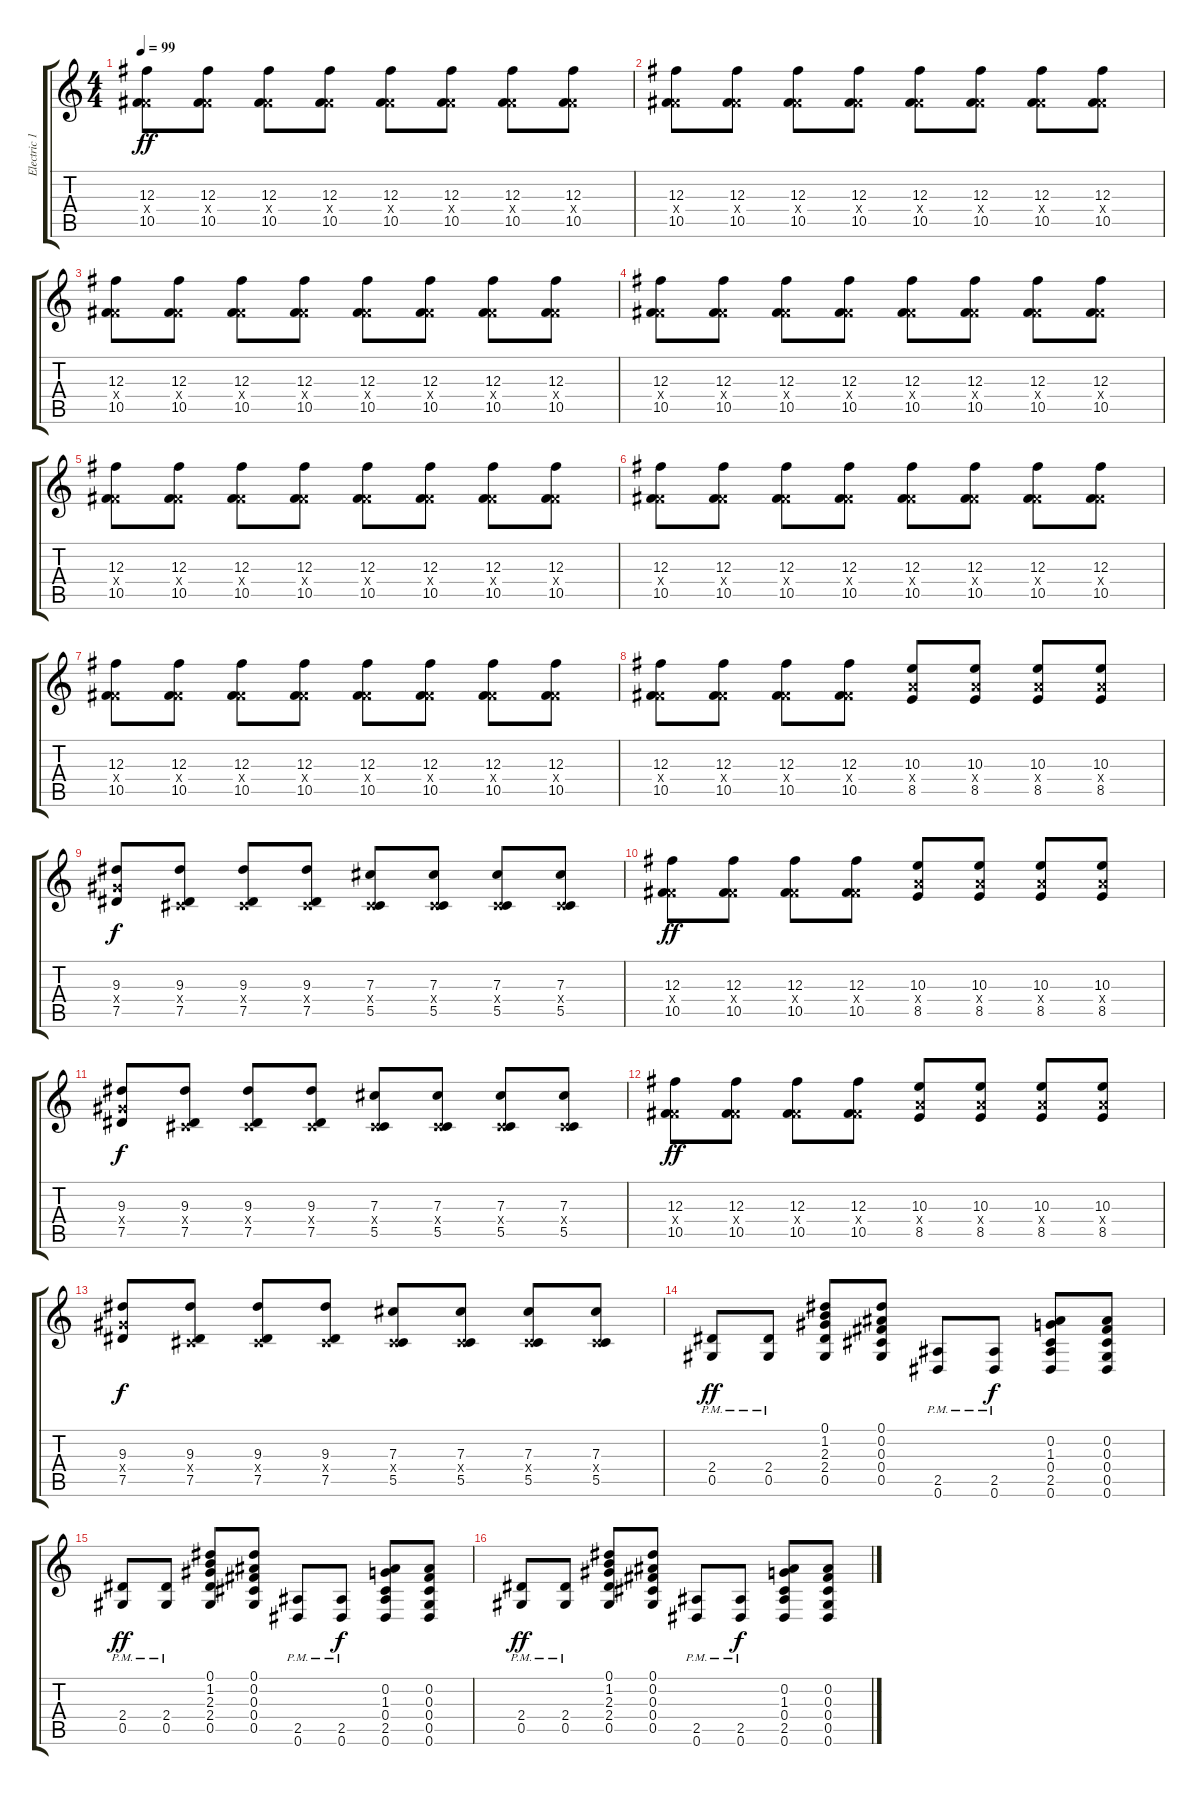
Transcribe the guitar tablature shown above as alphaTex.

\track ("Electric 1" "Electric 1") {instrument distortionguitar}
\staff {score tabs}
\tuning (Eb4 Bb3 Gb3 Db3 Ab2 Eb2) {hide}
\ts (4 4)
\tempo 99
\clef g2
\ks c
(12.3 5.4{x} 10.5).8{dy ff} (12.3 5.4{x} 10.5).8 (12.3 5.4{x} 10.5).8 (12.3 5.4{x} 10.5).8 (12.3 5.4{x} 10.5).8 (12.3 5.4{x} 10.5).8 (12.3 5.4{x} 10.5).8 (12.3 5.4{x} 10.5).8 |
(12.3 5.4{x} 10.5).8 (12.3 5.4{x} 10.5).8 (12.3 5.4{x} 10.5).8 (12.3 5.4{x} 10.5).8 (12.3 5.4{x} 10.5).8 (12.3 5.4{x} 10.5).8 (12.3 5.4{x} 10.5).8 (12.3 5.4{x} 10.5).8 |
(12.3 5.4{x} 10.5).8 (12.3 5.4{x} 10.5).8 (12.3 5.4{x} 10.5).8 (12.3 5.4{x} 10.5).8 (12.3 5.4{x} 10.5).8 (12.3 5.4{x} 10.5).8 (12.3 5.4{x} 10.5).8 (12.3 5.4{x} 10.5).8 |
(12.3 5.4{x} 10.5).8 (12.3 5.4{x} 10.5).8 (12.3 5.4{x} 10.5).8 (12.3 5.4{x} 10.5).8 (12.3 5.4{x} 10.5).8 (12.3 5.4{x} 10.5).8 (12.3 5.4{x} 10.5).8 (12.3 5.4{x} 10.5).8 |
(12.3 5.4{x} 10.5).8 (12.3 5.4{x} 10.5).8 (12.3 5.4{x} 10.5).8 (12.3 5.4{x} 10.5).8 (12.3 5.4{x} 10.5).8 (12.3 5.4{x} 10.5).8 (12.3 5.4{x} 10.5).8 (12.3 5.4{x} 10.5).8 |
(12.3 5.4{x} 10.5).8 (12.3 5.4{x} 10.5).8 (12.3 5.4{x} 10.5).8 (12.3 5.4{x} 10.5).8 (12.3 5.4{x} 10.5).8 (12.3 5.4{x} 10.5).8 (12.3 5.4{x} 10.5).8 (12.3 5.4{x} 10.5).8 |
(12.3 5.4{x} 10.5).8 (12.3 5.4{x} 10.5).8 (12.3 5.4{x} 10.5).8 (12.3 5.4{x} 10.5).8 (12.3 5.4{x} 10.5).8 (12.3 5.4{x} 10.5).8 (12.3 5.4{x} 10.5).8 (12.3 5.4{x} 10.5).8 |
(12.3 5.4{x} 10.5).8 (12.3 5.4{x} 10.5).8 (12.3 5.4{x} 10.5).8 (12.3 5.4{x} 10.5).8 (10.3 8.4{x} 8.5).8 (10.3 8.4{x} 8.5).8 (10.3 8.4{x} 8.5).8 (10.3 8.4{x} 8.5).8 |
(9.3 7.4{x} 7.5).8{dy f} (9.3 0.4{x} 7.5).8 (9.3 0.4{x} 7.5).8 (9.3 0.4{x} 7.5).8 (7.3 0.4{x} 5.5).8 (7.3 0.4{x} 5.5).8 (7.3 0.4{x} 5.5).8 (7.3 0.4{x} 5.5).8 |
(12.3 5.4{x} 10.5).8{dy ff} (12.3 5.4{x} 10.5).8 (12.3 5.4{x} 10.5).8 (12.3 5.4{x} 10.5).8 (10.3 8.4{x} 8.5).8 (10.3 8.4{x} 8.5).8 (10.3 8.4{x} 8.5).8 (10.3 8.4{x} 8.5).8 |
(9.3 7.4{x} 7.5).8{dy f} (9.3 0.4{x} 7.5).8 (9.3 0.4{x} 7.5).8 (9.3 0.4{x} 7.5).8 (7.3 0.4{x} 5.5).8 (7.3 0.4{x} 5.5).8 (7.3 0.4{x} 5.5).8 (7.3 0.4{x} 5.5).8 |
(12.3 5.4{x} 10.5).8{dy ff} (12.3 5.4{x} 10.5).8 (12.3 5.4{x} 10.5).8 (12.3 5.4{x} 10.5).8 (10.3 8.4{x} 8.5).8 (10.3 8.4{x} 8.5).8 (10.3 8.4{x} 8.5).8 (10.3 8.4{x} 8.5).8 |
(9.3 7.4{x} 7.5).8{dy f} (9.3 0.4{x} 7.5).8 (9.3 0.4{x} 7.5).8 (9.3 0.4{x} 7.5).8 (7.3 0.4{x} 5.5).8 (7.3 0.4{x} 5.5).8 (7.3 0.4{x} 5.5).8 (7.3 0.4{x} 5.5).8 |
(2.4{pm} 0.5{pm}).8{dy ff} (2.4{pm} 0.5{pm}).8 (0.1 1.2 2.3 2.4 0.5).8 (0.1 0.2 0.3 0.4 0.5).8 (2.5{pm} 0.6{pm}).8 (2.5{pm} 0.6{pm}).8{dy f} (0.2 1.3 0.4 2.5 0.6).8 (0.2 0.3 0.4 0.5 0.6).8 |
(2.4{pm} 0.5{pm}).8{dy ff} (2.4{pm} 0.5{pm}).8 (0.1 1.2 2.3 2.4 0.5).8 (0.1 0.2 0.3 0.4 0.5).8 (2.5{pm} 0.6{pm}).8 (2.5{pm} 0.6{pm}).8{dy f} (0.2 1.3 0.4 2.5 0.6).8 (0.2 0.3 0.4 0.5 0.6).8 |
(2.4{pm} 0.5{pm}).8{dy ff} (2.4{pm} 0.5{pm}).8 (0.1 1.2 2.3 2.4 0.5).8 (0.1 0.2 0.3 0.4 0.5).8 (2.5{pm} 0.6{pm}).8 (2.5{pm} 0.6{pm}).8{dy f} (0.2 1.3 0.4 2.5 0.6).8 (0.2 0.3 0.4 0.5 0.6).8
